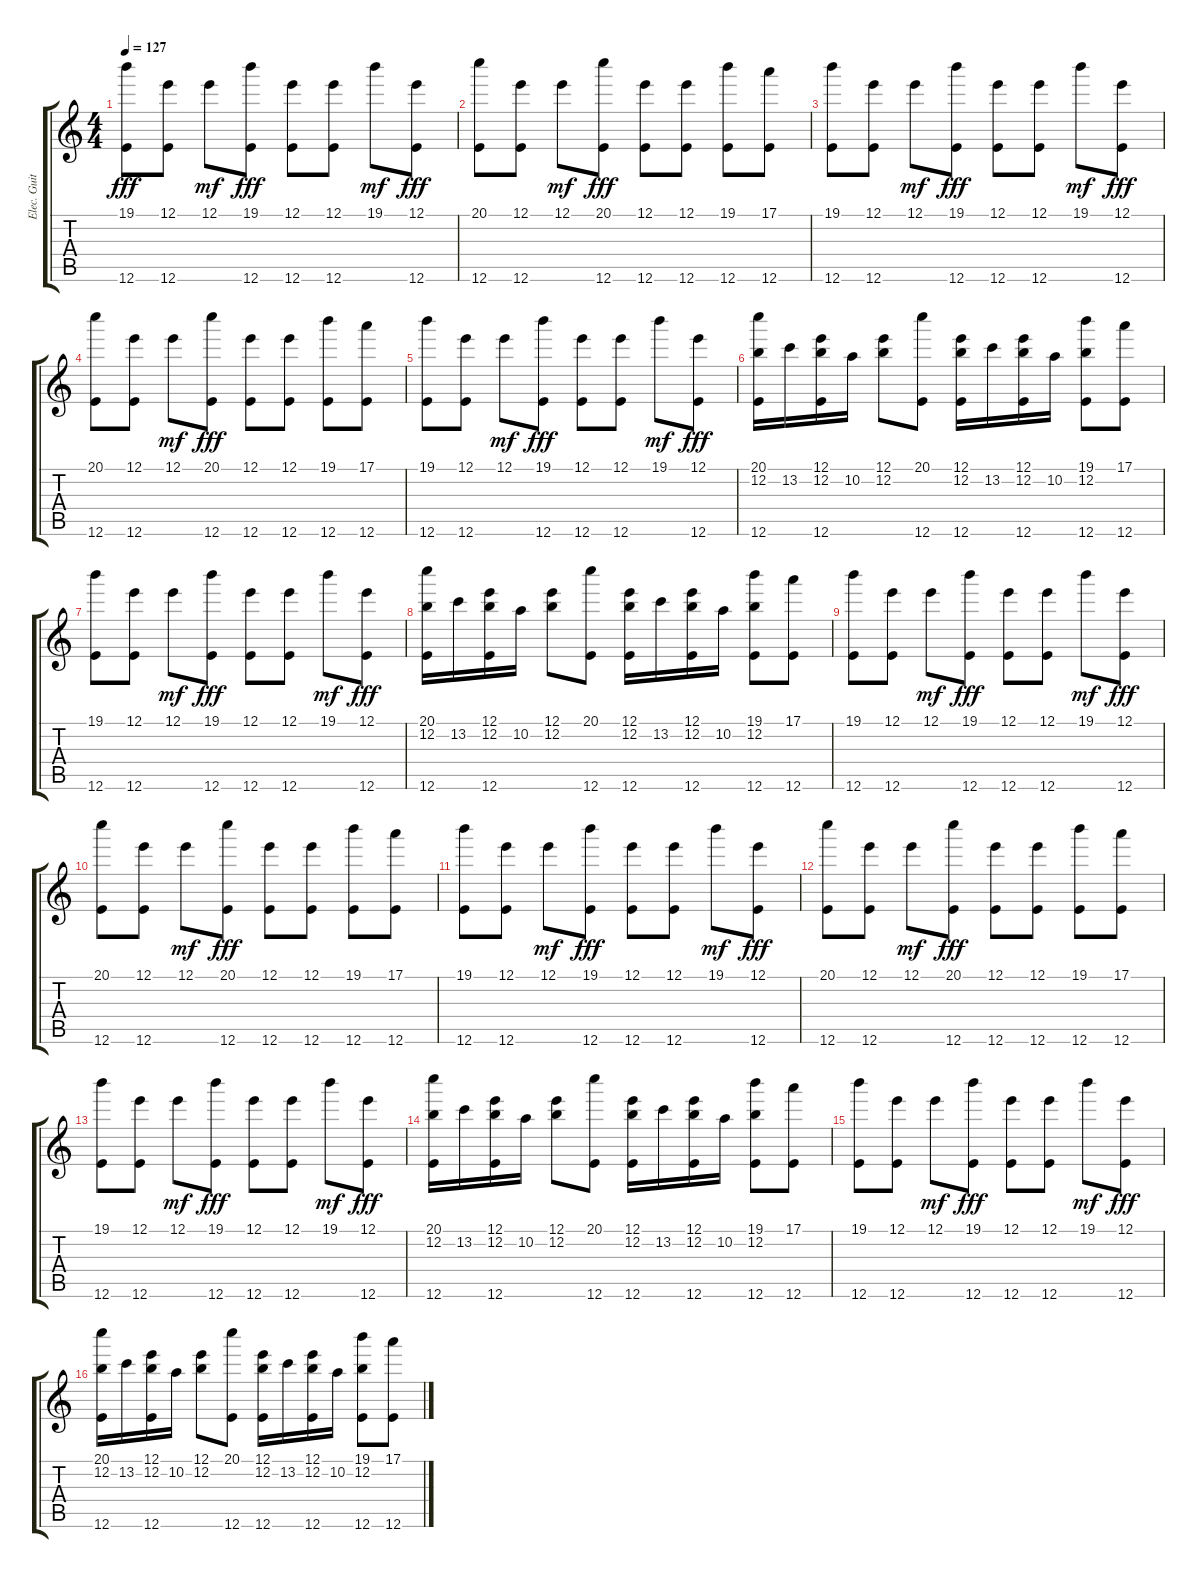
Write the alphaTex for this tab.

\track ("Elec. Guitar 1/2" "Elec. Guit") {instrument overdrivenguitar}
\staff {score tabs}
\tuning (E4 B3 G3 D3 A2 E2) {hide}
\ts (4 4)
\tempo 127
\clef g2
\ks c
(19.1 12.6).8{dy fff} (12.1 12.6).8 12.1.8{dy mf} (19.1 12.6).8{dy fff} (12.1 12.6).8 (12.1 12.6).8 19.1.8{dy mf} (12.1 12.6).8{dy fff} |
(20.1 12.6).8 (12.1 12.6).8 12.1.8{dy mf} (20.1 12.6).8{dy fff} (12.1 12.6).8 (12.1 12.6).8 (19.1 12.6).8 (17.1 12.6).8 |
(19.1 12.6).8 (12.1 12.6).8 12.1.8{dy mf} (19.1 12.6).8{dy fff} (12.1 12.6).8 (12.1 12.6).8 19.1.8{dy mf} (12.1 12.6).8{dy fff} |
(20.1 12.6).8 (12.1 12.6).8 12.1.8{dy mf} (20.1 12.6).8{dy fff} (12.1 12.6).8 (12.1 12.6).8 (19.1 12.6).8 (17.1 12.6).8 |
(19.1 12.6).8 (12.1 12.6).8 12.1.8{dy mf} (19.1 12.6).8{dy fff} (12.1 12.6).8 (12.1 12.6).8 19.1.8{dy mf} (12.1 12.6).8{dy fff} |
(20.1 12.2 12.6).16 13.2.16 (12.1 12.2 12.6).16 10.2.16 (12.1 12.2).8 (20.1 12.6).8 (12.1 12.2 12.6).16 13.2.16 (12.1 12.2 12.6).16 10.2.16 (19.1 12.2 12.6).8 (17.1 12.6).8 |
(19.1 12.6).8 (12.1 12.6).8 12.1.8{dy mf} (19.1 12.6).8{dy fff} (12.1 12.6).8 (12.1 12.6).8 19.1.8{dy mf} (12.1 12.6).8{dy fff} |
(20.1 12.2 12.6).16 13.2.16 (12.1 12.2 12.6).16 10.2.16 (12.1 12.2).8 (20.1 12.6).8 (12.1 12.2 12.6).16 13.2.16 (12.1 12.2 12.6).16 10.2.16 (19.1 12.2 12.6).8 (17.1 12.6).8 |
(19.1 12.6).8 (12.1 12.6).8 12.1.8{dy mf} (19.1 12.6).8{dy fff} (12.1 12.6).8 (12.1 12.6).8 19.1.8{dy mf} (12.1 12.6).8{dy fff} |
(20.1 12.6).8 (12.1 12.6).8 12.1.8{dy mf} (20.1 12.6).8{dy fff} (12.1 12.6).8 (12.1 12.6).8 (19.1 12.6).8 (17.1 12.6).8 |
(19.1 12.6).8 (12.1 12.6).8 12.1.8{dy mf} (19.1 12.6).8{dy fff} (12.1 12.6).8 (12.1 12.6).8 19.1.8{dy mf} (12.1 12.6).8{dy fff} |
(20.1 12.6).8 (12.1 12.6).8 12.1.8{dy mf} (20.1 12.6).8{dy fff} (12.1 12.6).8 (12.1 12.6).8 (19.1 12.6).8 (17.1 12.6).8 |
(19.1 12.6).8 (12.1 12.6).8 12.1.8{dy mf} (19.1 12.6).8{dy fff} (12.1 12.6).8 (12.1 12.6).8 19.1.8{dy mf} (12.1 12.6).8{dy fff} |
(20.1 12.2 12.6).16 13.2.16 (12.1 12.2 12.6).16 10.2.16 (12.1 12.2).8 (20.1 12.6).8 (12.1 12.2 12.6).16 13.2.16 (12.1 12.2 12.6).16 10.2.16 (19.1 12.2 12.6).8 (17.1 12.6).8 |
(19.1 12.6).8 (12.1 12.6).8 12.1.8{dy mf} (19.1 12.6).8{dy fff} (12.1 12.6).8 (12.1 12.6).8 19.1.8{dy mf} (12.1 12.6).8{dy fff} |
(20.1 12.2 12.6).16 13.2.16 (12.1 12.2 12.6).16 10.2.16 (12.1 12.2).8 (20.1 12.6).8 (12.1 12.2 12.6).16 13.2.16 (12.1 12.2 12.6).16 10.2.16 (19.1 12.2 12.6).8 (17.1 12.6).8
